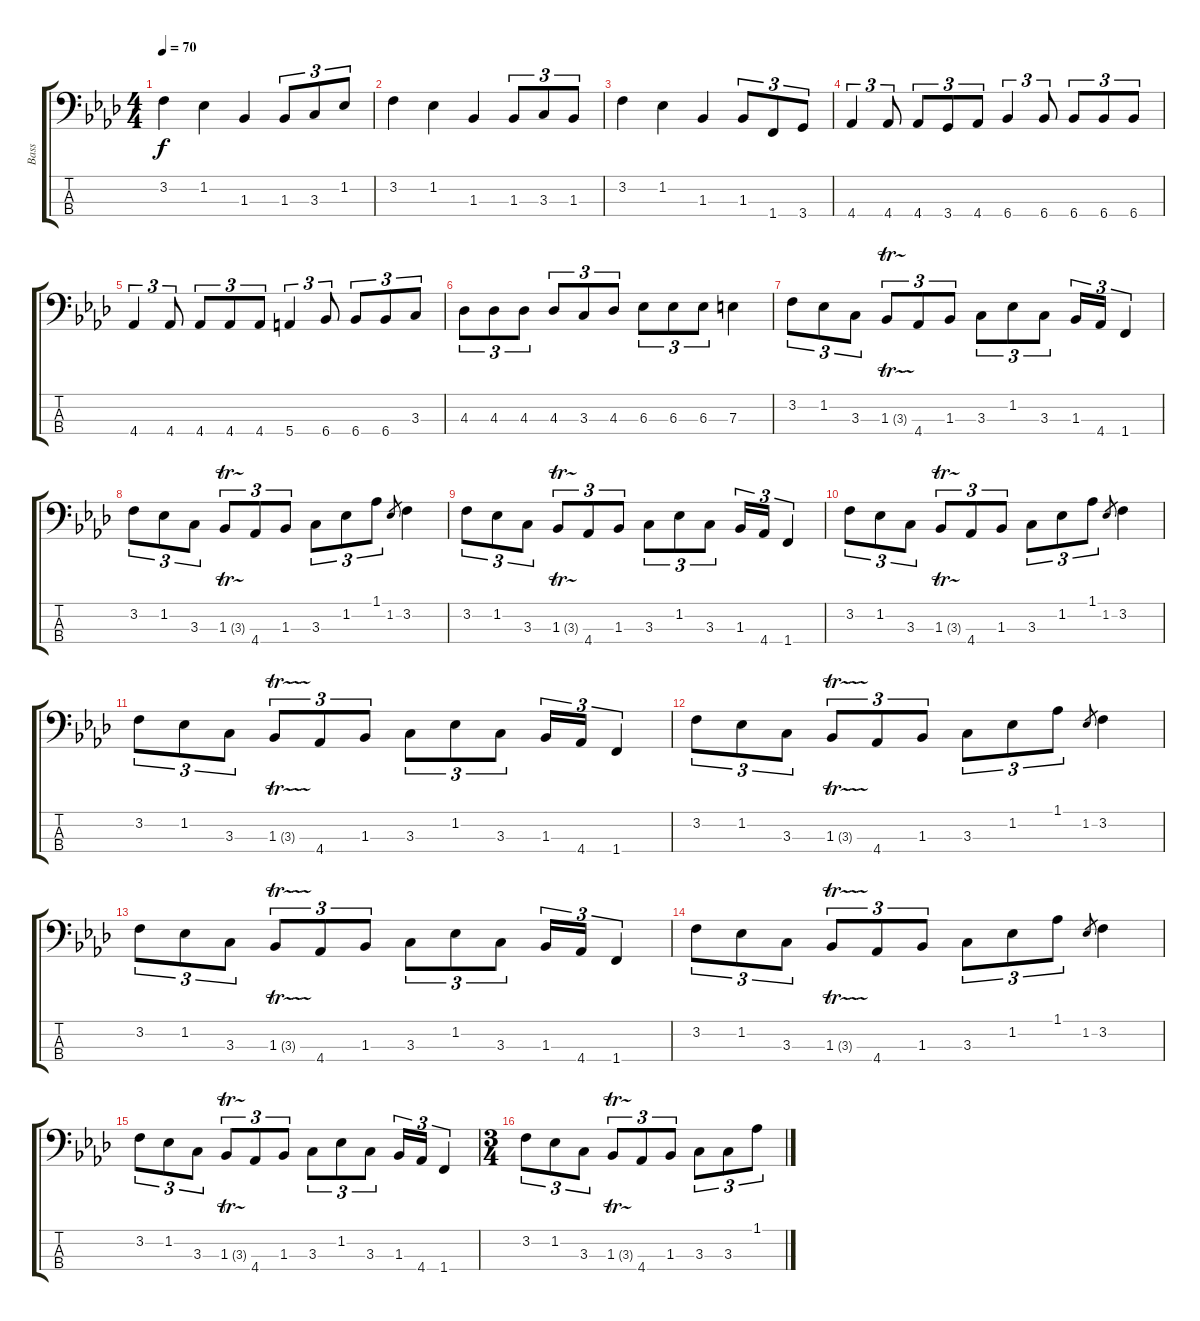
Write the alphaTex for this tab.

\track ("Bass" "Bass") {instrument electricbassfinger}
\staff {score tabs}
\tuning (G2 D2 A1 E1) {hide}
\ts (4 4)
\tempo 70
\clef f4
\ks fminor
3.2.4{dy f} 1.2.4 1.3.4 1.3.8{tu (3 2)} 3.3.8{tu (3 2)} 1.2.8{tu (3 2)} |
3.2.4 1.2.4 1.3.4 1.3.8{tu (3 2)} 3.3.8{tu (3 2)} 1.3.8{tu (3 2)} |
3.2.4 1.2.4 1.3.4 1.3.8{tu (3 2)} 1.4.8{tu (3 2)} 3.4.8{tu (3 2)} |
4.4.4{tu (3 2)} 4.4.8{tu (3 2)} 4.4.8{tu (3 2)} 3.4.8{tu (3 2)} 4.4.8{tu (3 2)} 6.4.4{tu (3 2)} 6.4.8{tu (3 2)} 6.4.8{tu (3 2)} 6.4.8{tu (3 2)} 6.4.8{tu (3 2)} |
4.4.4{tu (3 2)} 4.4.8{tu (3 2)} 4.4.8{tu (3 2)} 4.4.8{tu (3 2)} 4.4.8{tu (3 2)} 5.4.4{tu (3 2)} 6.4.8{tu (3 2)} 6.4.8{tu (3 2)} 6.4.8{tu (3 2)} 3.3.8{tu (3 2)} |
4.3.8{tu (3 2)} 4.3.8{tu (3 2)} 4.3.8{tu (3 2)} 4.3.8{tu (3 2)} 3.3.8{tu (3 2)} 4.3.8{tu (3 2)} 6.3.8{tu (3 2)} 6.3.8{tu (3 2)} 6.3.8{tu (3 2)} 7.3.4 |
3.2.8{tu (3 2)} 1.2.8{tu (3 2)} 3.3.8{tu (3 2)} 1.3{tr (3 32)}.8{tu (3 2)} 4.4.8{tu (3 2)} 1.3.8{tu (3 2)} 3.3.8{tu (3 2)} 1.2.8{tu (3 2)} 3.3.8{tu (3 2)} 1.3.16{tu (3 2)} 4.4.16{tu (3 2)} 1.4.4{tu (3 2)} |
3.2.8{tu (3 2)} 1.2.8{tu (3 2)} 3.3.8{tu (3 2)} 1.3{tr (3 32)}.8{tu (3 2)} 4.4.8{tu (3 2)} 1.3.8{tu (3 2)} 3.3.8{tu (3 2)} 1.2.8{tu (3 2)} 1.1.8{tu (3 2)} 1.2.8{gr} 3.2.4 |
3.2.8{tu (3 2)} 1.2.8{tu (3 2)} 3.3.8{tu (3 2)} 1.3{tr (3 32)}.8{tu (3 2)} 4.4.8{tu (3 2)} 1.3.8{tu (3 2)} 3.3.8{tu (3 2)} 1.2.8{tu (3 2)} 3.3.8{tu (3 2)} 1.3.16{tu (3 2)} 4.4.16{tu (3 2)} 1.4.4{tu (3 2)} |
3.2.8{tu (3 2)} 1.2.8{tu (3 2)} 3.3.8{tu (3 2)} 1.3{tr (3 32)}.8{tu (3 2)} 4.4.8{tu (3 2)} 1.3.8{tu (3 2)} 3.3.8{tu (3 2)} 1.2.8{tu (3 2)} 1.1.8{tu (3 2)} 1.2.8{gr} 3.2.4 |
3.2.8{tu (3 2)} 1.2.8{tu (3 2)} 3.3.8{tu (3 2)} 1.3{tr (3 32)}.8{tu (3 2)} 4.4.8{tu (3 2)} 1.3.8{tu (3 2)} 3.3.8{tu (3 2)} 1.2.8{tu (3 2)} 3.3.8{tu (3 2)} 1.3.16{tu (3 2)} 4.4.16{tu (3 2)} 1.4.4{tu (3 2)} |
3.2.8{tu (3 2)} 1.2.8{tu (3 2)} 3.3.8{tu (3 2)} 1.3{tr (3 32)}.8{tu (3 2)} 4.4.8{tu (3 2)} 1.3.8{tu (3 2)} 3.3.8{tu (3 2)} 1.2.8{tu (3 2)} 1.1.8{tu (3 2)} 1.2.8{gr} 3.2.4 |
3.2.8{tu (3 2)} 1.2.8{tu (3 2)} 3.3.8{tu (3 2)} 1.3{tr (3 32)}.8{tu (3 2)} 4.4.8{tu (3 2)} 1.3.8{tu (3 2)} 3.3.8{tu (3 2)} 1.2.8{tu (3 2)} 3.3.8{tu (3 2)} 1.3.16{tu (3 2)} 4.4.16{tu (3 2)} 1.4.4{tu (3 2)} |
3.2.8{tu (3 2)} 1.2.8{tu (3 2)} 3.3.8{tu (3 2)} 1.3{tr (3 32)}.8{tu (3 2)} 4.4.8{tu (3 2)} 1.3.8{tu (3 2)} 3.3.8{tu (3 2)} 1.2.8{tu (3 2)} 1.1.8{tu (3 2)} 1.2.8{gr} 3.2.4 |
3.2.8{tu (3 2)} 1.2.8{tu (3 2)} 3.3.8{tu (3 2)} 1.3{tr (3 32)}.8{tu (3 2)} 4.4.8{tu (3 2)} 1.3.8{tu (3 2)} 3.3.8{tu (3 2)} 1.2.8{tu (3 2)} 3.3.8{tu (3 2)} 1.3.16{tu (3 2)} 4.4.16{tu (3 2)} 1.4.4{tu (3 2)} |
\ts (3 4)
3.2.8{tu (3 2)} 1.2.8{tu (3 2)} 3.3.8{tu (3 2)} 1.3{tr (3 32)}.8{tu (3 2)} 4.4.8{tu (3 2)} 1.3.8{tu (3 2)} 3.3.8{tu (3 2)} 3.3.8{tu (3 2)} 1.1.8{tu (3 2)}
